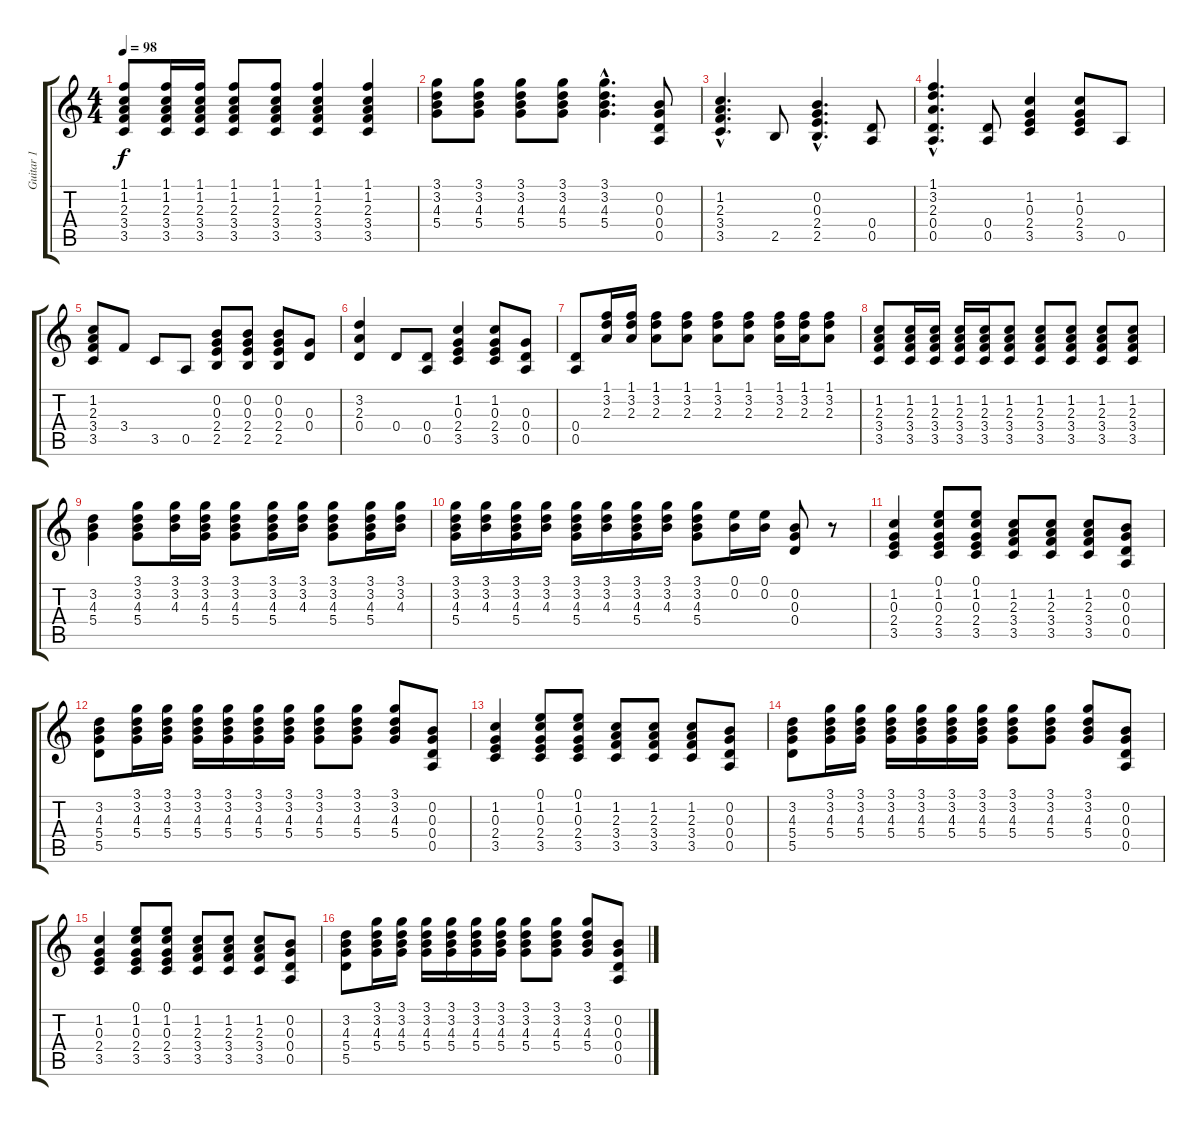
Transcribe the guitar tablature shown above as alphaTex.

\track ("Guitar 1" "Guitar 1") {instrument electricguitarclean}
\staff {score tabs}
\tuning (E4 B3 G3 D3 A2 E2) {hide}
\ts (4 4)
\tempo 98
\clef g2
\ks c
(1.1 1.2 2.3 3.4 3.5).8{dy f} (1.1 1.2 2.3 3.4 3.5).16 (1.1 1.2 2.3 3.4 3.5).16 (1.1 1.2 2.3 3.4 3.5).8 (1.1 1.2 2.3 3.4 3.5).8 (1.1 1.2 2.3 3.4 3.5).4 (1.1 1.2 2.3 3.4 3.5).4 |
(3.1 3.2 4.3 5.4).8 (3.1 3.2 4.3 5.4).8 (3.1 3.2 4.3 5.4).8 (3.1 3.2 4.3 5.4).8 (3.1{hac} 3.2{hac} 4.3{hac} 5.4{hac}).4{d} (0.2 0.3 0.4 0.5).8 |
(1.2{hac} 2.3{hac} 3.4{hac} 3.5{hac}).4{d} 2.5.8 (0.2{hac} 0.3{hac} 2.4{hac} 2.5{hac}).4{d} (0.4 0.5).8 |
(1.1{hac} 3.2{hac} 2.3{hac} 0.4{hac} 0.5{hac}).4{d} (0.4 0.5).8 (1.2 0.3 2.4 3.5).4 (1.2 0.3 2.4 3.5).8 0.5.8 |
(1.2 2.3 3.4 3.5).8 3.4.8 3.5.8 0.5.8 (0.2 0.3 2.4 2.5).8 (0.2 0.3 2.4 2.5).8 (0.2 0.3 2.4 2.5).8 (0.3 0.4).8 |
(3.2 2.3 0.4).4 0.4.8 (0.4 0.5).8 (1.2 0.3 2.4 3.5).4 (1.2 0.3 2.4 3.5).8 (0.3 0.4 0.5).8 |
(0.4 0.5).8 (1.1 3.2 2.3).16 (1.1 3.2 2.3).16 (1.1 3.2 2.3).8 (1.1 3.2 2.3).8 (1.1 3.2 2.3).8 (1.1 3.2 2.3).8 (1.1 3.2 2.3).16 (1.1 3.2 2.3).16 (1.1 3.2 2.3).8 |
(1.2 2.3 3.4 3.5).8 (1.2 2.3 3.4 3.5).16 (1.2 2.3 3.4 3.5).16 (1.2 2.3 3.4 3.5).16 (1.2 2.3 3.4 3.5).16 (1.2 2.3 3.4 3.5).8 (1.2 2.3 3.4 3.5).8 (1.2 2.3 3.4 3.5).8 (1.2 2.3 3.4 3.5).8 (1.2 2.3 3.4 3.5).8 |
(3.2 4.3 5.4).4 (3.1 3.2 4.3 5.4).8 (3.1 3.2 4.3).16 (3.1 3.2 4.3 5.4).16 (3.1 3.2 4.3 5.4).8 (3.1 3.2 4.3 5.4).16 (3.1 3.2 4.3).16 (3.1 3.2 4.3 5.4).8 (3.1 3.2 4.3 5.4).16 (3.1 3.2 4.3).16 |
(3.1 3.2 4.3 5.4).16 (3.1 3.2 4.3).16 (3.1 3.2 4.3 5.4).16 (3.1 3.2 4.3).16 (3.1 3.2 4.3 5.4).16 (3.1 3.2 4.3).16 (3.1 3.2 4.3 5.4).16 (3.1 3.2 4.3).16 (3.1 3.2 4.3 5.4).8 (0.1 0.2).16 (0.1 0.2).16 (0.2 0.3 0.4).8 r.8 |
(1.2 0.3 2.4 3.5).4 (0.1 1.2 0.3 2.4 3.5).8 (0.1 1.2 0.3 2.4 3.5).8 (1.2 2.3 3.4 3.5).8 (1.2 2.3 3.4 3.5).8 (1.2 2.3 3.4 3.5).8 (0.2 0.3 0.4 0.5).8 |
(3.2 4.3 5.4 5.5).8 (3.1 3.2 4.3 5.4).16 (3.1 3.2 4.3 5.4).16 (3.1 3.2 4.3 5.4).16 (3.1 3.2 4.3 5.4).16 (3.1 3.2 4.3 5.4).16 (3.1 3.2 4.3 5.4).16 (3.1 3.2 4.3 5.4).8 (3.1 3.2 4.3 5.4).8 (3.1 3.2 4.3 5.4).8 (0.2 0.3 0.4 0.5).8 |
(1.2 0.3 2.4 3.5).4 (0.1 1.2 0.3 2.4 3.5).8 (0.1 1.2 0.3 2.4 3.5).8 (1.2 2.3 3.4 3.5).8 (1.2 2.3 3.4 3.5).8 (1.2 2.3 3.4 3.5).8 (0.2 0.3 0.4 0.5).8 |
(3.2 4.3 5.4 5.5).8 (3.1 3.2 4.3 5.4).16 (3.1 3.2 4.3 5.4).16 (3.1 3.2 4.3 5.4).16 (3.1 3.2 4.3 5.4).16 (3.1 3.2 4.3 5.4).16 (3.1 3.2 4.3 5.4).16 (3.1 3.2 4.3 5.4).8 (3.1 3.2 4.3 5.4).8 (3.1 3.2 4.3 5.4).8 (0.2 0.3 0.4 0.5).8 |
(1.2 0.3 2.4 3.5).4 (0.1 1.2 0.3 2.4 3.5).8 (0.1 1.2 0.3 2.4 3.5).8 (1.2 2.3 3.4 3.5).8 (1.2 2.3 3.4 3.5).8 (1.2 2.3 3.4 3.5).8 (0.2 0.3 0.4 0.5).8 |
(3.2 4.3 5.4 5.5).8 (3.1 3.2 4.3 5.4).16 (3.1 3.2 4.3 5.4).16 (3.1 3.2 4.3 5.4).16 (3.1 3.2 4.3 5.4).16 (3.1 3.2 4.3 5.4).16 (3.1 3.2 4.3 5.4).16 (3.1 3.2 4.3 5.4).8 (3.1 3.2 4.3 5.4).8 (3.1 3.2 4.3 5.4).8 (0.2 0.3 0.4 0.5).8
